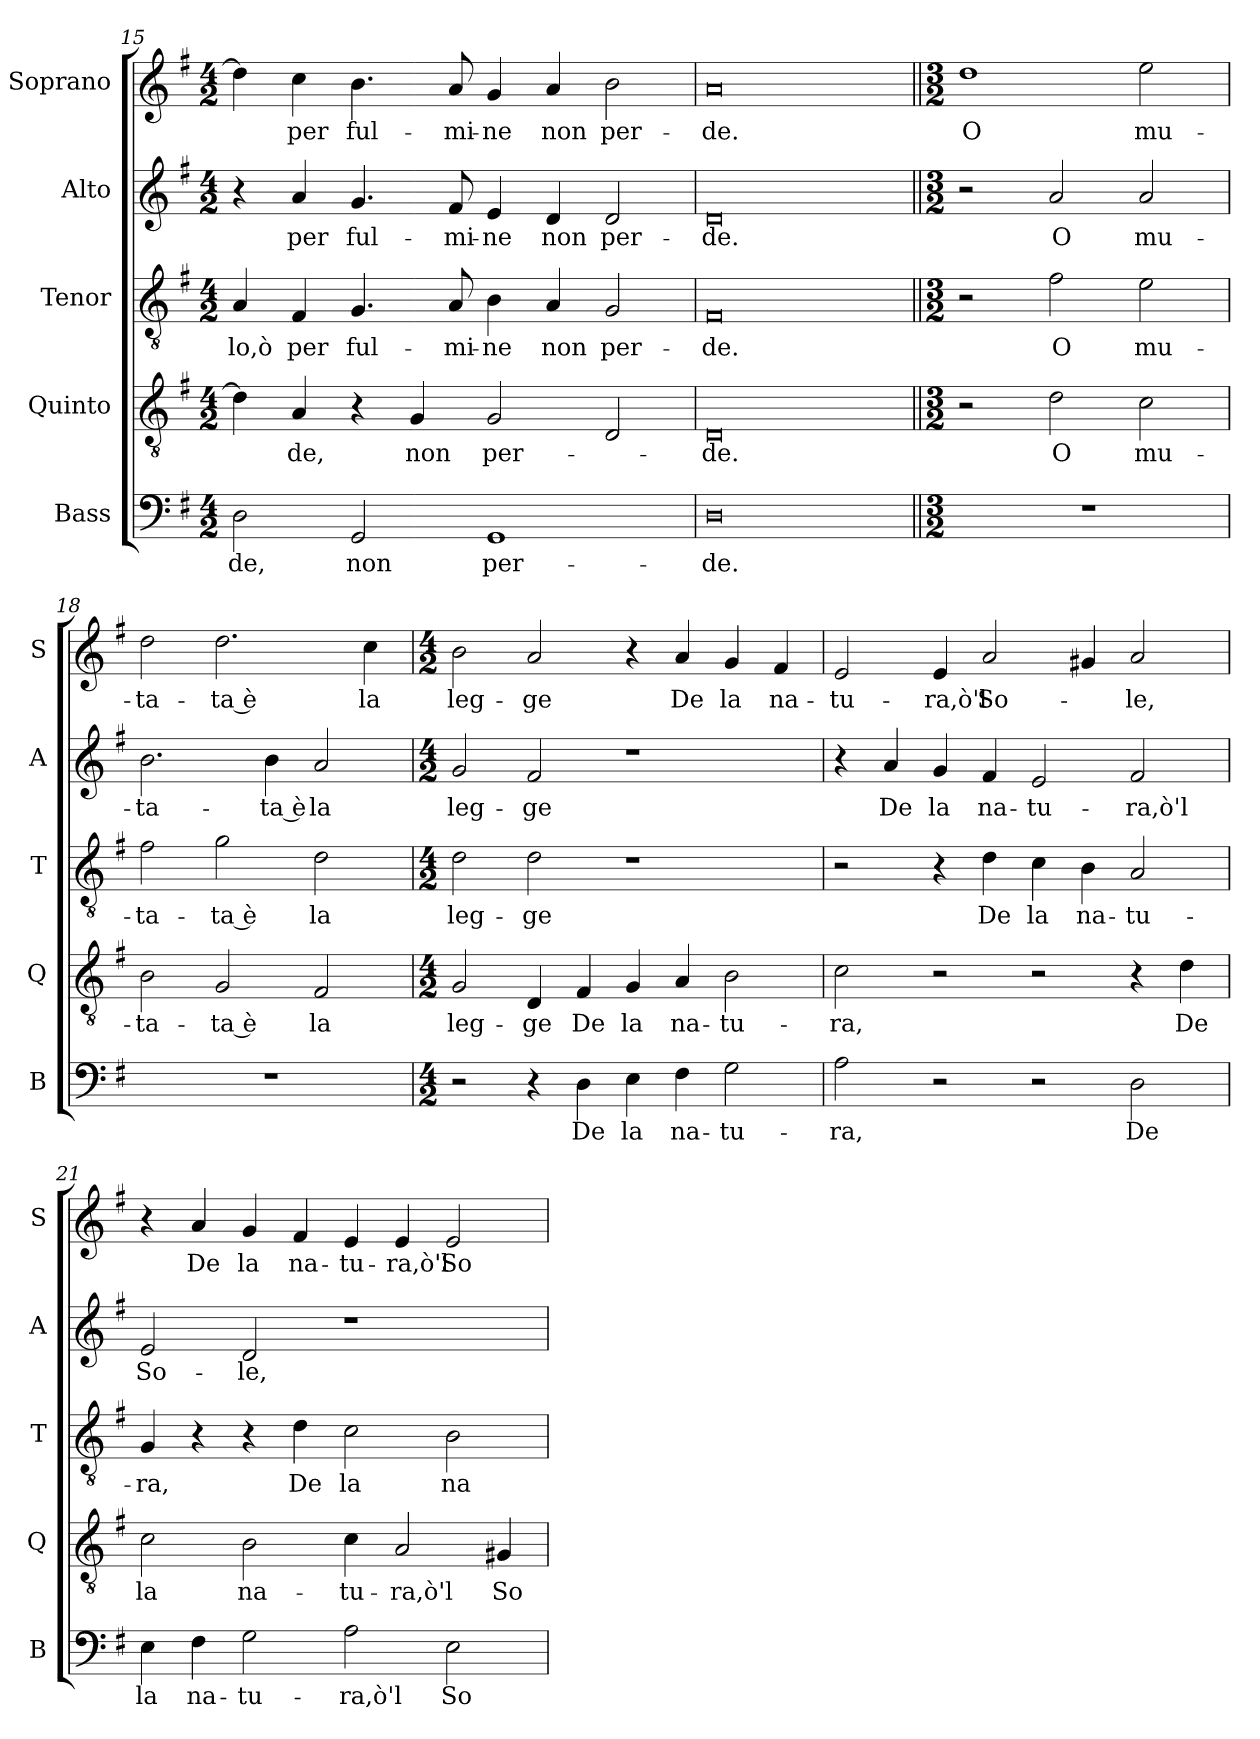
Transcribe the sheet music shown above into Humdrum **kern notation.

**kern	**text	**kern	**text	**kern	**text	**kern	**text	**kern	**text
*part5	*part5	*part4	*part4	*part3	*part3	*part2	*part2	*part1	*part1
*staff5	*staff5	*staff4	*staff4	*staff3	*staff3	*staff2	*staff2	*staff1	*staff1
*I"Bass	*	*I"Quinto	*	*I"Tenor	*	*I"Alto	*	*I"Soprano	*
*I'B	*	*I'Q	*	*I'T	*	*I'A	*	*I'S	*
*clefF4	*	*clefGv2	*	*clefGv2	*	*clefG2	*	*clefG2	*
*k[f#]	*	*k[f#]	*	*k[f#]	*	*k[f#]	*	*k[f#]	*
*G:	*	*G:	*	*G:	*	*G:	*	*G:	*
*M4/2	*	*M4/2	*	*M4/2	*	*M4/2	*	*M4/2	*
=15	=15	=15	=15	=15	=15	=15	=15	=15	=15
!	!LO:LY:b	!	!	!	!LO:LY:b	!	!	!	!
2D\	-de,	4d\]	.	4A/	-lo,ò	4r	.	4dd\]	.
!	!	!	!LO:LY:b	!	!LO:LY:b	!	!LO:LY:b	!	!LO:LY:b
.	.	4A/	-de,	4F#/	per	4a/	per	4cc\	per
!	!LO:LY:b	!	!	!	!LO:LY:b	!	!LO:LY:b	!	!LO:LY:b
2GG/	non	4r	.	4.G/	ful-	4.g/	ful-	4.b\	ful-
!	!	!	!LO:LY:b	!	!	!	!	!	!
.	.	4G/	non	.	.	.	.	.	.
!	!	!	!	!	!LO:LY:b	!	!LO:LY:b	!	!LO:LY:b
.	.	.	.	8A/	-mi-	8f#/	-mi-	8a/	-mi-
!	!LO:LY:b	!	!LO:LY:b	!	!LO:LY:b	!	!LO:LY:b	!	!LO:LY:b
1GG	per-	2G/	per-	4B\	-ne	4e/	-ne	4g/	-ne
!	!	!	!	!	!LO:LY:b	!	!LO:LY:b	!	!LO:LY:b
.	.	.	.	4A/	non	4d/	non	4a/	non
!	!	!	!	!	!LO:LY:b	!	!LO:LY:b	!	!LO:LY:b
.	.	2D/	.	2G/	per-	2d/	per-	2b\	per-
=16	=16	=16	=16	=16	=16	=16	=16	=16	=16
!	!LO:LY:b	!	!LO:LY:b	!	!LO:LY:b	!	!LO:LY:b	!	!LO:LY:b
0D	-de.	0D	-de.	0F#	-de.	0d	-de.	0a	-de.
=17||	=17||	=17||	=17||	=17||	=17||	=17||	=17||	=17||	=17||
*M3/2	*	*M3/2	*	*M3/2	*	*M3/2	*	*M3/2	*
!	!	!	!	!	!	!	!	!	!LO:LY:b
1.r	.	2r	.	2r	.	2r	.	1dd	O
!	!	!	!LO:LY:b	!	!LO:LY:b	!	!LO:LY:b	!	!
.	.	2d\	O	2f#\	O	2a/	O	.	.
!	!	!	!LO:LY:b	!	!LO:LY:b	!	!LO:LY:b	!	!LO:LY:b
.	.	2c\	mu-	2e\	mu-	2a/	mu-	2ee\	mu-
!!LO:PB:g=z
=18	=18	=18	=18	=18	=18	=18	=18	=18	=18
!	!	!	!LO:LY:b	!	!LO:LY:b	!	!LO:LY:b	!	!LO:LY:b
1.r	.	2B\	-ta-	2f#\	-ta-	2.b\	-ta-	2dd\	-ta-
!	!	!	!LO:LY:b	!	!LO:LY:b	!	!	!	!LO:LY:b
.	.	2G/	-ta è	2g\	-ta è	.	.	2.dd\	-ta è
!	!	!	!	!	!	!	!LO:LY:b	!	!
.	.	.	.	.	.	4b\	-ta è	.	.
!	!	!	!LO:LY:b	!	!LO:LY:b	!	!LO:LY:b	!	!
.	.	2F#/	la	2d\	la	2a/	la	.	.
!	!	!	!	!	!	!	!	!	!LO:LY:b
.	.	.	.	.	.	.	.	4cc\	la
=19	=19	=19	=19	=19	=19	=19	=19	=19	=19
*M4/2	*	*M4/2	*	*M4/2	*	*M4/2	*	*M4/2	*
!	!	!	!LO:LY:b	!	!LO:LY:b	!	!LO:LY:b	!	!LO:LY:b
2r	.	2G/	leg-	2d\	leg-	2g/	leg-	2b\	leg-
!	!	!	!LO:LY:b	!	!LO:LY:b	!	!LO:LY:b	!	!LO:LY:b
4r	.	4D/	-ge	2d\	-ge	2f#/	-ge	2a/	-ge
!	!LO:LY:b	!	!LO:LY:b	!	!	!	!	!	!
4D\	De	4F#/	De	.	.	.	.	.	.
!	!LO:LY:b	!	!LO:LY:b	!	!	!	!	!	!
4E\	la	4G/	la	1r	.	1r	.	4r	.
!	!LO:LY:b	!	!LO:LY:b	!	!	!	!	!	!LO:LY:b
4F#\	na-	4A/	na-	.	.	.	.	4a/	De
!	!LO:LY:b	!	!LO:LY:b	!	!	!	!	!	!LO:LY:b
2G\	-tu-	2B\	-tu-	.	.	.	.	4g/	la
!	!	!	!	!	!	!	!	!	!LO:LY:b
.	.	.	.	.	.	.	.	4f#/	na-
=20	=20	=20	=20	=20	=20	=20	=20	=20	=20
!	!LO:LY:b	!	!LO:LY:b	!	!	!	!	!	!LO:LY:b
2A\	-ra,	2c\	-ra,	2r	.	4r	.	2e/	-tu-
!	!	!	!	!	!	!	!LO:LY:b	!	!
.	.	.	.	.	.	4a/	De	.	.
!	!	!	!	!	!	!	!LO:LY:b	!	!LO:LY:b
2r	.	2r	.	4r	.	4g/	la	4e/	-ra,ò'l
!	!	!	!	!	!LO:LY:b	!	!LO:LY:b	!	!LO:LY:b
.	.	.	.	4d\	De	4f#/	na-	2a/	So-
!	!	!	!	!	!LO:LY:b	!	!LO:LY:b	!	!
2r	.	2r	.	4c\	la	2e/	-tu-	.	.
!	!	!	!	!	!LO:LY:b	!	!	!	!
.	.	.	.	4B\	na-	.	.	4g#X/	.
!	!LO:LY:b	!	!	!	!LO:LY:b	!	!LO:LY:b	!	!LO:LY:b
2D\	De	4r	.	2A/	-tu-	2f#/	-ra,ò'l	2a/	-le,
!	!	!	!LO:LY:b	!	!	!	!	!	!
.	.	4d\	De	.	.	.	.	.	.
!!LO:LB:g=z
=21	=21	=21	=21	=21	=21	=21	=21	=21	=21
!	!LO:LY:b	!	!LO:LY:b	!	!LO:LY:b	!	!LO:LY:b	!	!
4E\	la	2c\	la	4G/	-ra,	2e/	So-	4r	.
!	!LO:LY:b	!	!	!	!	!	!	!	!LO:LY:b
4F#\	na-	.	.	4r	.	.	.	4a/	De
!	!LO:LY:b	!	!LO:LY:b	!	!	!	!LO:LY:b	!	!LO:LY:b
2G\	-tu-	2B\	na-	4r	.	2d/	-le,	4g/	la
!	!	!	!	!	!LO:LY:b	!	!	!	!LO:LY:b
.	.	.	.	4d\	De	.	.	4f#/	na-
!	!LO:LY:b	!	!LO:LY:b	!	!LO:LY:b	!	!	!	!LO:LY:b
2A\	-ra,ò'l	4c\	-tu-	2c\	la	1r	.	4e/	-tu-
!	!	!	!LO:LY:b	!	!	!	!	!	!LO:LY:b
.	.	2A/	-ra,ò'l	.	.	.	.	4e/	-ra,ò'l
!	!LO:LY:b	!	!	!	!LO:LY:b	!	!	!	!LO:LY:b
2E\	So-	.	.	2B\	na-	.	.	2e/	So-
!	!	!	!LO:LY:b	!	!	!	!	!	!
.	.	4G#X/	So-	.	.	.	.	.	.
=	=	=	=	=	=	=	=	=	=
*-	*-	*-	*-	*-	*-	*-	*-	*-	*-
